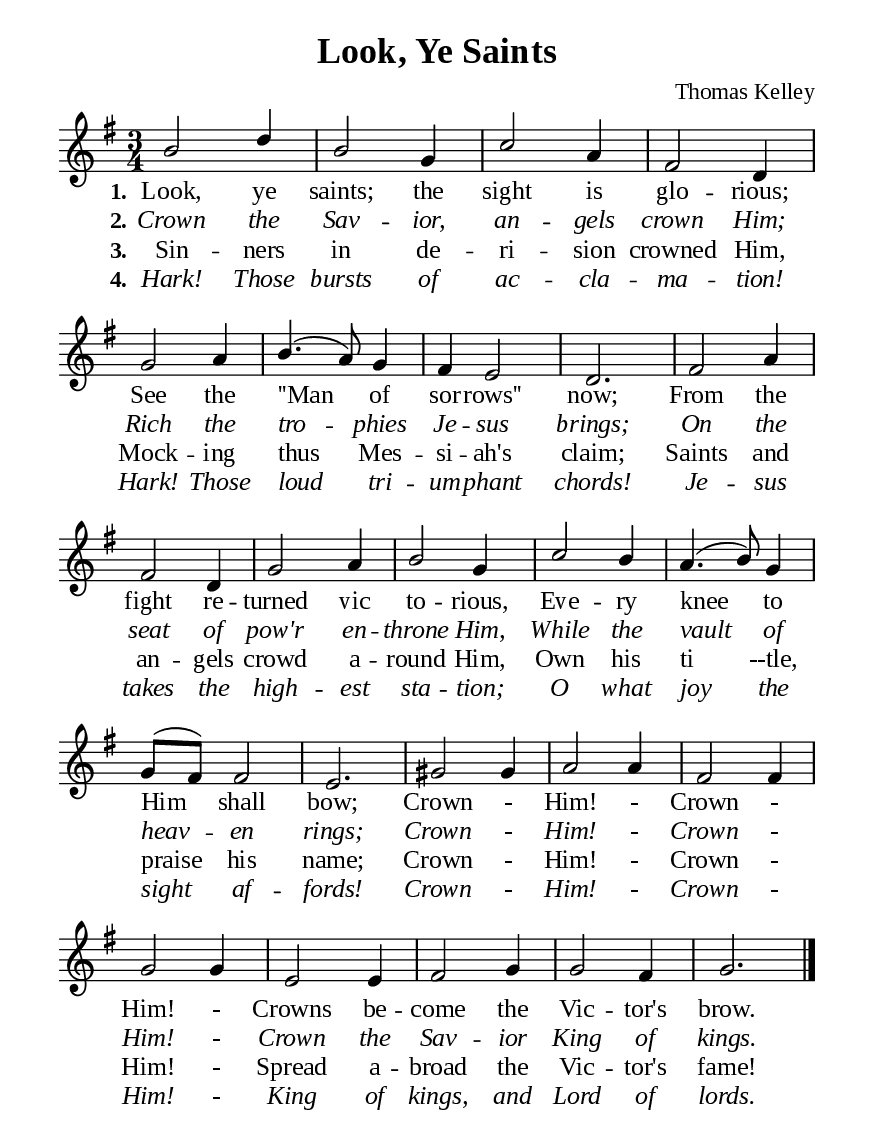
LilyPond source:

\version "2.18.2"

\header {
  title = "Look, Ye Saints"
  composer = "Thomas Kelley"
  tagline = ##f
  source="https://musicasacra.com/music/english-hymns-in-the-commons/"
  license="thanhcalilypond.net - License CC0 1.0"
}

global= {
  \key g \major
  \time 3/4
  \override Score.BarNumber.break-visibility = ##(#f #f #f)
  \override Lyrics.LyricSpace.minimum-distance = #3.0
}

\paper {
  #(set-paper-size "a5")
  top-margin = 10\mm
  bottom-margin = 5\mm
  left-margin = 10\mm
  right-margin = 10\mm
  indent = #0
  #(define fonts
	 (make-pango-font-tree "Liberation Serif"
	 		       "Liberation Serif"
			       "Liberation Serif"
			       (/ 20 20)))
  system-system-spacing = #'((basic-distance . 3) (padding . 3))
}

printItalic = \with {
  \override LyricText.font-shape = #'italic
}

% Verse music
musicVerseSoprano = \relative c'' {
  b2 d4 |
  b2 g4 |
  c2 a4 |
  fis2 d4 |
  g2 a4 |
  b4. (a8) g4 |
  fis e2 |
  d2. |
  fis2 a4 |
  fis2 d4 |
  g2 a4 |
  b2 g4 |
  c2 b4 |
  a4. (b8) g4 |
  g8 (fis) fis2 |
  e2. |
  gis2 gis4 |
  a2 a4 |
  fis2 fis4 |
  g2 g4 |
  e2 e4 |
  fis2 g4 |
  g2 fis4 |
  g2. \bar "|."
}

% Verse lyrics
verseOne = \lyricmode {
  \set stanza = #"1."
  Look, ye saints; the sight is glo -- rious;
  See the ''Man of sor -- rows'' now;
  From the fight re -- turned vic to -- rious,
  Eve -- ry knee to Him shall bow;
  Crown - Him! - Crown - Him! -
  Crowns be -- come the Vic -- tor's brow.
}

verseTwo = \lyricmode {
  \set stanza = #"2."
  Crown the Sav -- ior, an -- gels crown Him;
  Rich the tro -- phies Je -- sus brings;
  On the seat of pow'r en -- throne Him,
  While the vault of heav -- en rings;
  Crown - Him! - Crown - Him! -
  Crown the Sav -- ior King of kings.
}

verseThree = \lyricmode {
  \set stanza = #"3."
  Sin -- ners in de -- ri -- sion crowned Him,
  Mock -- ing thus Mes -- si -- ah's claim;
  Saints and an -- gels crowd a -- round Him,
  Own his ti --tle, praise his name;
  Crown - Him! - Crown - Him! -
  Spread a -- broad the Vic -- tor's fame!
}

verseFour = \lyricmode {
  \set stanza = #"4."
  Hark! Those bursts of ac -- cla -- ma -- tion!
  Hark! Those loud tri -- um -- phant chords!
  Je -- sus takes the high -- est sta -- tion;
  O what joy the sight af -- fords!
  Crown - Him! - Crown - Him! -
  King of kings, and Lord of lords.
}

% Layout
\score {
    \new ChoirStaff <<
      \new Staff <<
        \clef "treble"
        \new Voice = "sopranos" { \global \stemUp \slurUp \musicVerseSoprano }
      >>
      \new Lyrics \lyricsto sopranos \verseOne
      \new Lyrics \printItalic \lyricsto sopranos \verseTwo
      \new Lyrics \lyricsto sopranos \verseThree
      \new Lyrics \printItalic \lyricsto sopranos \verseFour
    >>
}
